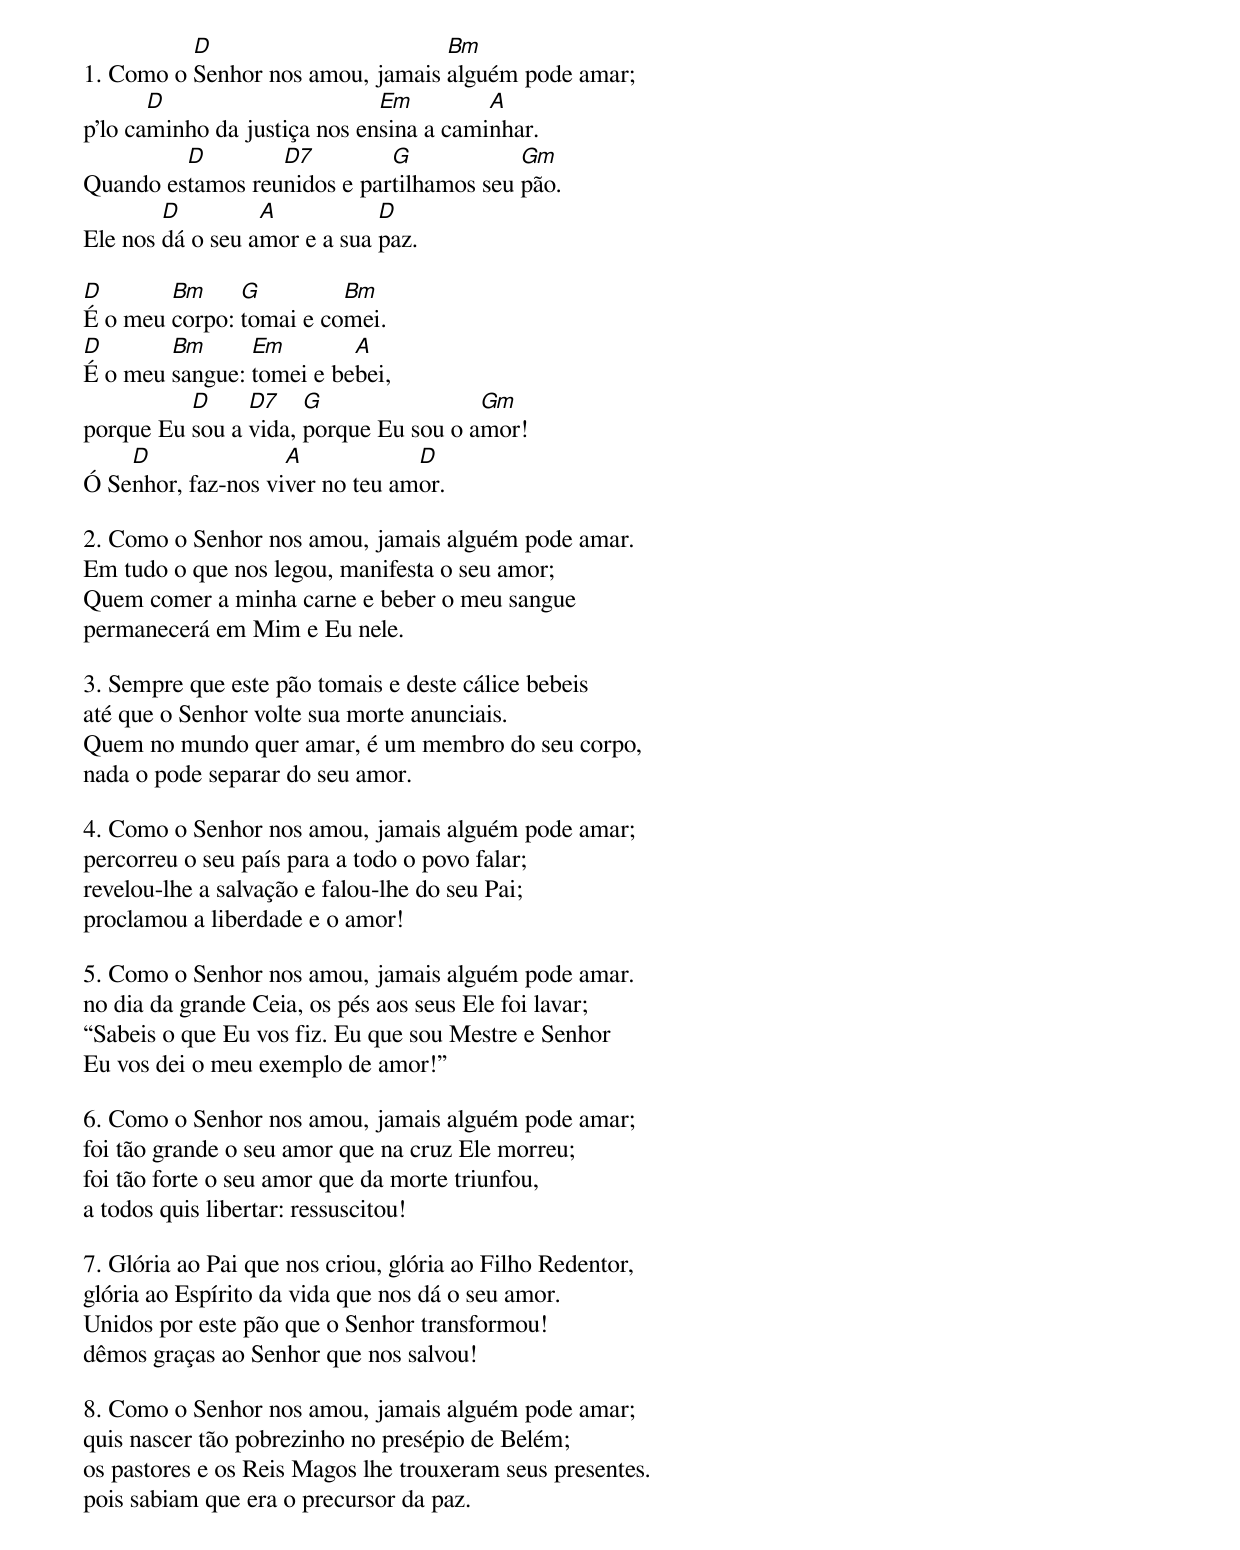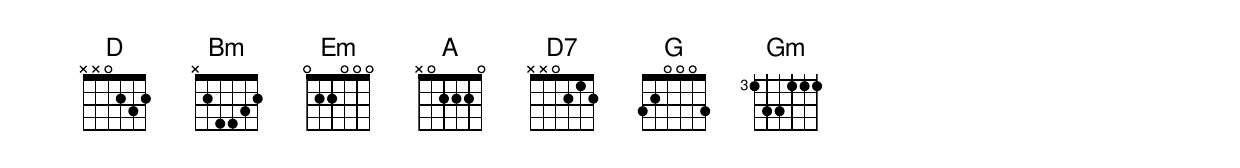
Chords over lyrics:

          D                       Bm
1. Como o Senhor nos amou, jamais alguém pode amar;
       D                      Em         A
p’lo caminho da justiça nos ensina a caminhar.
         D        D7         G            Gm
Quando estamos reunidos e partilhamos seu pão.
        D         A           D
Ele nos dá o seu amor e a sua paz.

D       Bm     G         Bm
É o meu corpo: tomai e comei.
D       Bm      Em        A
É o meu sangue: tomei e bebei,
          D     D7    G                Gm
porque Eu sou a vida, porque Eu sou o amor!
    D               A            D
Ó Senhor, faz-nos viver no teu amor.

2. Como o Senhor nos amou, jamais alguém pode amar.
Em tudo o que nos legou, manifesta o seu amor;
Quem comer a minha carne e beber o meu sangue
permanecerá em Mim e Eu nele.

3. Sempre que este pão tomais e deste cálice bebeis
até que o Senhor volte sua morte anunciais.
Quem no mundo quer amar, é um membro do seu corpo,
nada o pode separar do seu amor.

4. Como o Senhor nos amou, jamais alguém pode amar;
percorreu o seu país para a todo o povo falar;
revelou-lhe a salvação e falou-lhe do seu Pai;
proclamou a liberdade e o amor!

5. Como o Senhor nos amou, jamais alguém pode amar.
no dia da grande Ceia, os pés aos seus Ele foi lavar;
“Sabeis o que Eu vos fiz. Eu que sou Mestre e Senhor
Eu vos dei o meu exemplo de amor!”

6. Como o Senhor nos amou, jamais alguém pode amar;
foi tão grande o seu amor que na cruz Ele morreu;
foi tão forte o seu amor que da morte triunfou,
a todos quis libertar: ressuscitou!

7. Glória ao Pai que nos criou, glória ao Filho Redentor,
glória ao Espírito da vida que nos dá o seu amor.
Unidos por este pão que o Senhor transformou!
dêmos graças ao Senhor que nos salvou!

8. Como o Senhor nos amou, jamais alguém pode amar;
quis nascer tão pobrezinho no presépio de Belém;
os pastores e os Reis Magos lhe trouxeram seus presentes.
pois sabiam que era o precursor da paz.
